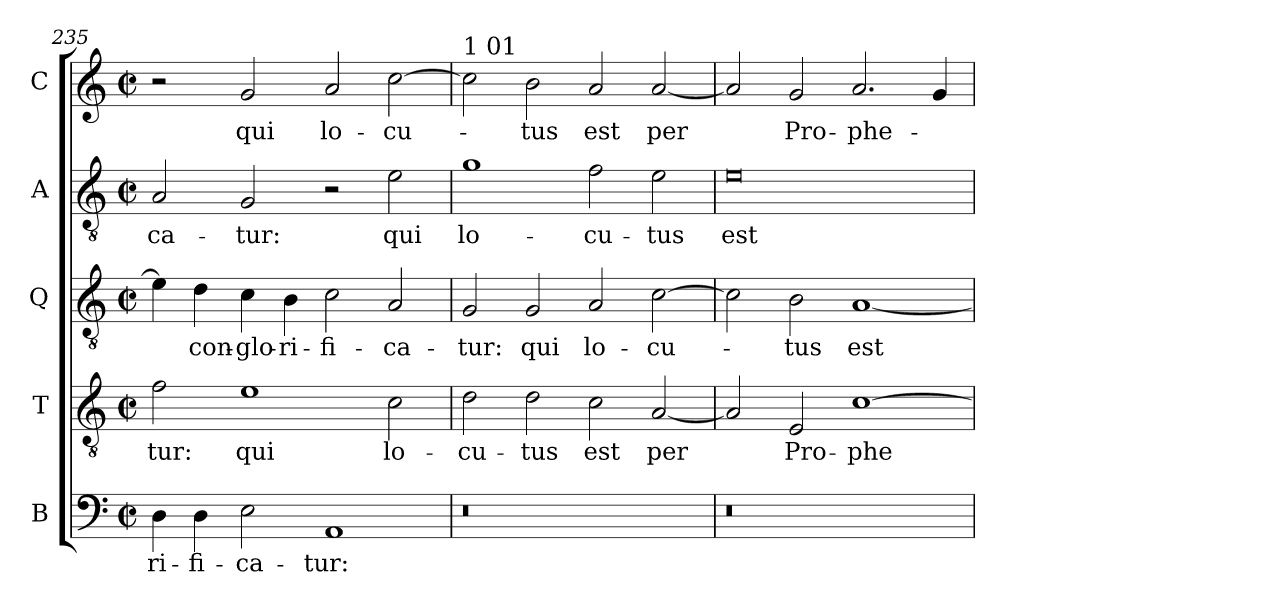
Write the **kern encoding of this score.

**kern	**text	**kern	**text	**kern	**text	**kern	**text	**kern	**text
*part5	*part5	*part4	*part4	*part3	*part3	*part2	*part2	*part1	*part1
*staff5	*staff5	*staff4	*staff4	*staff3	*staff3	*staff2	*staff2	*staff1	*staff1
*I"B	*	*I"T	*	*I"Q	*	*I"A	*	*I"C	*
*I'B	*	*I'T	*	*I'Q	*	*I'A	*	*I'C	*
*clefF4	*	*clefGv2	*	*clefGv2	*	*clefGv2	*	*clefG2	*
*M2/2	*	*M2/2	*	*M2/2	*	*M2/2	*	*M2/2	*
*met(c|)	*	*met(c|)	*	*met(c|)	*	*met(c|)	*	*met(c|)	*
=235	=235	=235	=235	=235	=235	=235	=235	=235	=235
!	!LO:LY:b:cj	!	!LO:LY:b:cj	!	!	!	!LO:LY:b:cj	!	!
4D\	-ri-	2f\	-tur:	4e\]	.	2A/	-ca-	2r	.
!	!LO:LY:b:cj	!	!	!	!LO:LY:b	!	!	!	!
4D\	-fi-	.	.	4d\	con-	.	.	.	.
!	!LO:LY:b:cj	!	!LO:LY:b:cj	!	!LO:LY:b:cj	!	!LO:LY:b:cj	!	!LO:LY:b:cj
2E\	-ca-	1e	qui	4c\	-glo-	2G/	-tur:	2g/	qui
!	!	!	!	!	!LO:LY:b:rj	!	!	!	!
.	.	.	.	4B\	-ri-	.	.	.	.
!	!LO:LY:b:cj	!	!	!	!LO:LY:b:cj	!	!	!	!LO:LY:b:cj
1AA	-tur:	.	.	2c\	-fi-	2r	.	2a/	lo-
!	!	!	!LO:LY:b:cj	!	!LO:LY:b:cj	!	!LO:LY:b:cj	!	!LO:LY:b:cj
.	.	2c\	lo-	2A/	-ca-	2e\	qui	[>2cc\	-cu-
!!LO:LB:g=z
=236	=236	=236	=236	=236	=236	=236	=236	=236	=236
!	!	!	!	!	!	!	!	!LO:TX:a:t=1 01	!
!	!	!	!LO:LY:b:cj	!	!LO:LY:b:cj	!	!LO:LY:b:cj	!	!
0r	.	2d\	-cu-	2G/	-tur:	1g	lo-	2cc\]	.
!	!	!	!LO:LY:b:cj	!	!LO:LY:b:cj	!	!	!	!LO:LY:b:cj
.	.	2d\	-tus	2G/	qui	.	.	2b\	-tus
!	!	!	!LO:LY:b:cj	!	!LO:LY:b:cj	!	!LO:LY:b:cj	!	!LO:LY:b:cj
.	.	2c\	est	2A/	lo-	2f\	-cu-	2a/	est
!	!	!	!LO:LY:b:cj	!	!LO:LY:b:cj	!	!LO:LY:b:cj	!	!LO:LY:b:cj
.	.	[<2A/	per	[>2c\	-cu-	2e\	-tus	[<2a/	per
=237	=237	=237	=237	=237	=237	=237	=237	=237	=237
!	!	!	!	!	!	!	!LO:LY:b:cj	!	!
0r	.	2A/]	.	2c\]	.	0e	est	2a/]	.
!	!	!	!LO:LY:b:cj	!	!LO:LY:b:cj	!	!	!	!LO:LY:b:cj
.	.	2E/	Pro-	2B\	-tus	.	.	2g/	Pro-
!	!	!	!LO:LY:b:cj	!	!LO:LY:b:cj	!	!	!	!LO:LY:b:cj
.	.	[>1c	-phe-	[<1A	est	.	.	2.a/	-phe-
.	.	.	.	.	.	.	.	4g/	.
=	=	=	=	=	=	=	=	=	=
*-	*-	*-	*-	*-	*-	*-	*-	*-	*-
